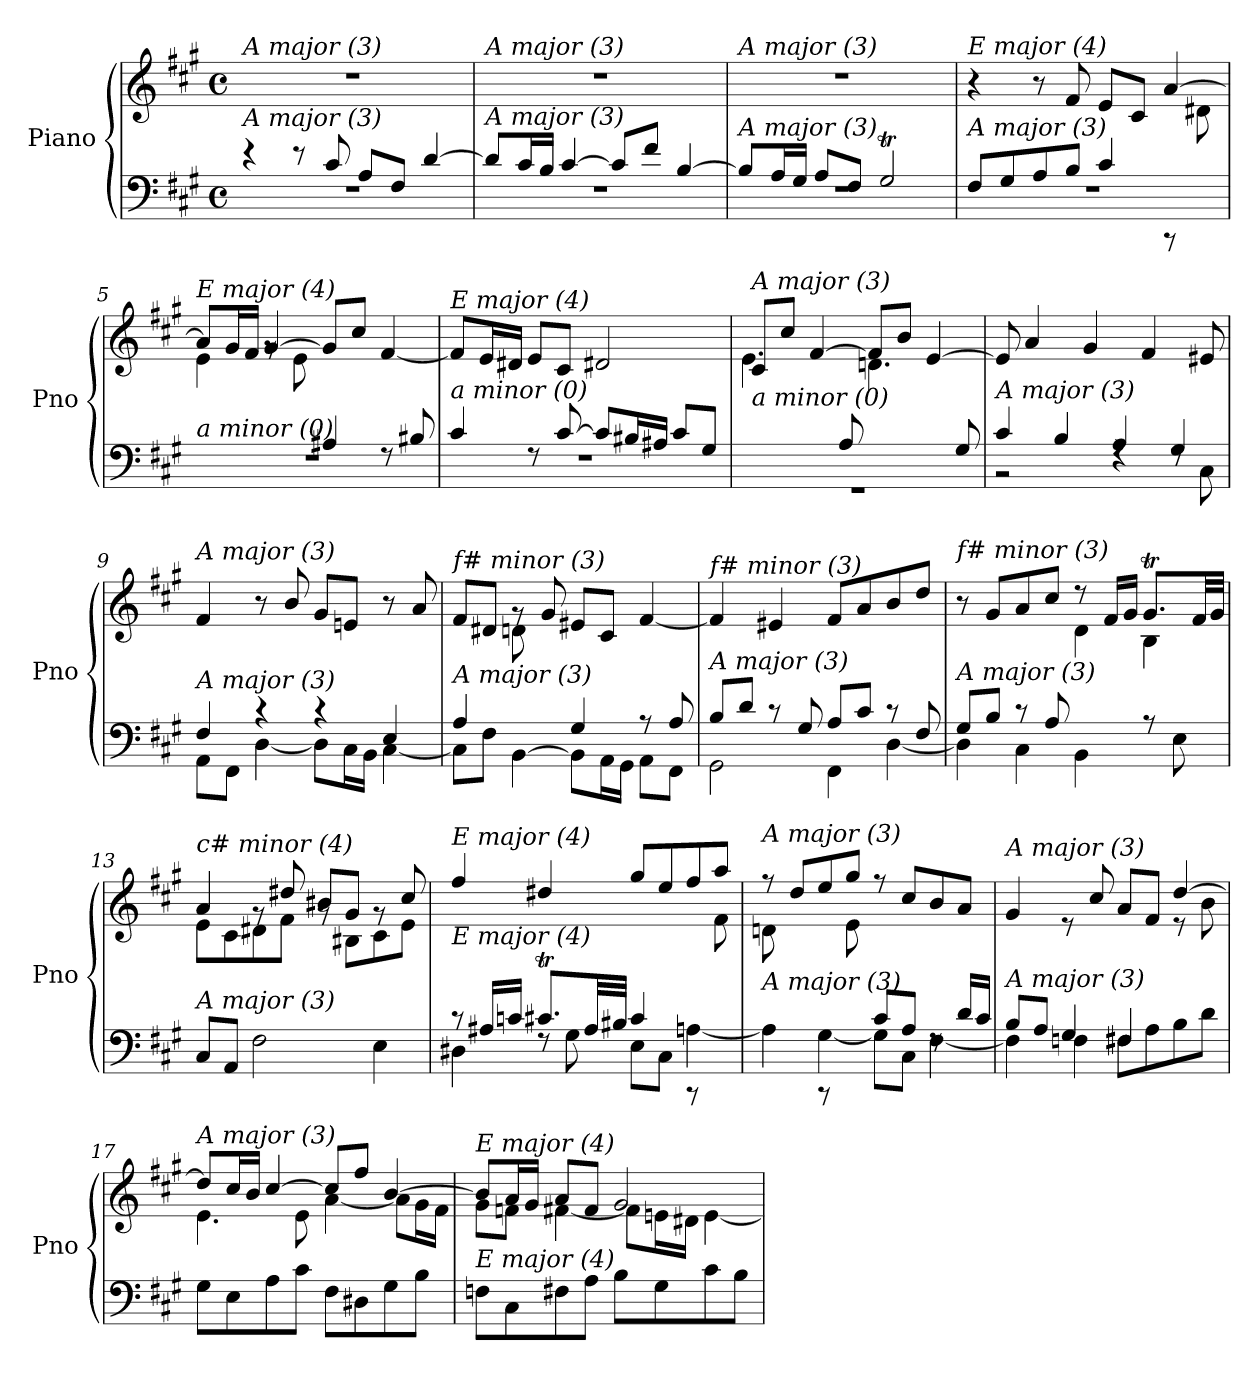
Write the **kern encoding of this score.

**kern	**kern
*part1	*part1
*staff2	*staff1
*I"Piano	*
*I'Pno	*
*clefF4	*clefG2
*k[f#c#g#]	*k[f#c#g#]
*M4/4	*M4/4
*met(c)	*met(c)
=1	=1
*^	*
!	!	!LO:TX:i:t=A major (3)
!LO:TX:i:t=A major (3)	!	!
4r	1rF	1r
8r	.	.
8c#/	.	.
8A/L	.	.
8F#/J	.	.
[4d/	.	.
=2	=2	=2
!	!	!LO:TX:i:t=A major (3)
!LO:TX:i:t=A major (3)	!	!
8d/L]	1rF	1r
16c#/L	.	.
16B/JJ	.	.
[4c#/	.	.
8c#/L]	.	.
8f#/J	.	.
[4B/	.	.
=3	=3	=3
!	!	!LO:TX:i:t=A major (3)
!LO:TX:i:t=A major (3)	!	!
8B/L]	1rF	1r
16A/L	.	.
16G#/JJ	.	.
8A/L	.	.
8F#/J	.	.
2G#t/	.	.
=4	=4	=4
*	*	*^
!	!	!LO:TX:i:t=E major (4)	!
!LO:TX:i:t=A major (3)	!	!	!
8F#/L	1rF	4r	2..ryy
8G#/	.	.	.
8A/	.	8r	.
8B/J	.	8f#/	.
4c#/	.	8e/L	.
.	.	8c#/J	.
8rCC	.	[4a/	.
8ryy	.	.	8d#X\
=5	=5	=5	=5
*	*^	*	*
!	!	!	!LO:TX:i:t=E major (4)	!
!LO:TX:i:t=a minor (0)	!	!	!	!
2ryy	2ryy	1rF	8a/L]	4e\
.	.	.	16g#/L	.
.	.	.	16f#/JJ	.
.	.	.	[4g#/	8rg
.	.	.	.	8e\
2ryy	4A#X/	.	8g#/L]	2ryy
.	.	.	8cc#/J	.
.	8rF	.	[4f#/	.
.	8B#Xi/	.	.	.
*	*v	*v	*	*
*	*	*v	*v
!!LO:LB:g=z
=6	=6	=6
!	!	!LO:TX:i:t=E major (4)
!LO:TX:i:t=a minor (0)	!	!
4c#/	1rF	8f#/L]
.	.	16e/L
.	.	16d#X/JJ
8rF	.	8e/L
[8c#/	.	8c#/J
8c#/L]	.	2d#X/
16B#Xi/L	.	.
16A#X/JJ	.	.
8c#j/L	.	.
8G#/J	.	.
=7	=7	=7
*	*	*^
!	!	!LO:TX:i:t=A major (3)	!
!LO:TX:i:t=a minor (0)	!	!	!
4.ryy	1rGG	8c#/L	4.e\
.	.	8cc#/J	.
.	.	[4f#/	.
8A/	.	.	8ryy
4.ryy	.	8f#/L]	4.dn\
.	.	8b/J	.
.	.	[4e/	.
8G#/	.	.	8ryy
=8	=8	=8	=8
!	!	!LO:TX:i:t=f# minor (3)	!
!LO:TX:i:t=A major (3)	!	!	!
*	*	*v	*v
4c#/	2r	8e/]
.	.	4a/
4B/	.	.
.	.	4g#/
4A/	4rF	.
.	.	4f#/
4G#/	8rF	.
.	8C#\	8e#X/
=9	=9	=9
!	!	!LO:TX:i:t=A major (3)
!LO:TX:i:t=A major (3)	!	!
4F#/	8AA\L	4f#/
.	8FF#\J	.
4r	[4D\	8r
.	.	8b/
4r	8D\L]	8g#/L
.	16C#\L	8en/J
.	16BB\JJ	.
4E/	[4C#\	8r
.	.	8a/
!!LO:LB:g=z
=10	=10	=10
*	*^	*^
!	!	!	!LO:TX:i:t=f# minor (3)	!
!LO:TX:i:t=A major (3)	!	!	!	!
4ryy	4A/	8C#\L]	8f#/L	4ryy
.	.	8F#\J	8d#X/J	.
8ryy	4ryy	[4BB\	8rg	8dn\L
8B/J	.	.	8g#/	8ryy
2ryy	4G#/	8BB\L]	8e#X/L	2ryy
.	.	16AA\L	8c#/J	.
.	.	16GG#\JJ	.	.
.	8r	8AA\L	[4f#/	.
.	8A/	8FF#\J	.	.
*	*	*	*v	*v
=11	=11	=11	=11
!	!	!	!LO:TX:i:t=f# minor (3)
!LO:TX:i:t=A major (3)	!	!	!
*	*v	*v	*
8B/L	2GG#\	4f#/]
8d/J	.	.
8r	.	4e#X/
8G#/	.	.
8A/L	4FF#\	8f#/L
8c#/J	.	8a/
8r	[4D\	8b/
8F#/	.	8dd/J
=12	=12	=12
*	*	*^
!	!	!LO:TX:i:t=f# minor (3)	!
!LO:TX:i:t=A major (3)	!	!	!
8G#/L	4D\]	8r	2ryy
8B/J	.	8g#/L	.
8r	4C#\	8a/	.
8A/	.	8cc#/J	.
2ryy	4BB\	8rdd	4d\
.	.	16f#/LL	.
.	.	16g#/JJ	.
.	8rA	8.g#t/L	4B\
.	8E\	.	.
.	.	32f#/LL	.
.	.	32g#/JJJ	.
*v	*v	*	*
=13	=13	=13
!	!LO:TX:i:t=c# minor (4)	!
!LO:TX:i:t=A major (3)	!	!
8C#/L	4a/	8e\L
8AA/J	.	8c#\
2F#\	8rg	8d#X\
.	8dd#X/	8f#\J
.	8b#X/L	8rg
.	8g#/J	8B#X\L
4E\	8rg	8c#\
.	8cc#/	8e\J
!!LO:LB:g=z	!!
=14	=14	=14
*^	*	*
!	!	!LO:TX:i:t=E major (4)	!
!LO:TX:i:t=E major (4)	!	!	!
8r	4D#X\	4ff#/	2..ryy
16A#X/LL	.	.	.
16cnj/JJ	.	.	.
8.c#tj/L	8rF	4dd#X/	.
.	8G#\	.	.
32A#/LL	.	.	.
32B#i/JJJ	.	.	.
4c#/	8E\L	8gg#/L	.
.	8C#\J	8ee/	.
8rCC	[4An\	8ff#/	.
8ryy	.	8aa/J	8f#\
=15	=15	=15	=15
!	!	!LO:TX:i:t=A major (3)	!
!LO:TX:i:t=A major (3)	!	!	!
8ryy	4A\]	8rff	8dn\L
8B/J	.	8dd/L	4ryy
8rCC	[4G#\	8ee/	.
8ryy	.	8gg#/J	8e\
8c#/L	8G#\L]	8rff	2ryy
8A/J	8C#\J	8cc#/L	.
8rF	[4F#\	8b/	.
16d/LL	.	8a/J	.
16c#/JJ	.	.	.
=16	=16	=16	=16
*	*^	*	*
!	!	!	!LO:TX:i:t=A major (3)	!
!LO:TX:i:t=A major (3)	!	!	!	!
2.ryy	8B/L	4F#\]	4g#/	2.ryy
.	8A/J	.	.	.
.	4G#/	4Fnj\	8re	.
.	.	.	8cc#/	.
.	4F#/	8F#\L	8a/L	.
.	.	8A\	8f#/J	.
4ryy	4ryy	8B\	[4dd/	8r
.	.	8d\J	.	8b\
=17	=17	=17	=17	=17
!	!	!	!LO:TX:i:t=A major (3)	!
!LO:TX:i:t=E major (4)	!	!	!	!
*v	*v	*v	*	*
8G#\L	8dd/L]	4.e\
8E\	16cc#/L	.
.	16b/JJ	.
8A\	[4cc#/	.
8c#\J	.	8e\
8F#\L	8cc#/L]	[4a\
8D#X\	8ff#/J	.
8G#\	[4b/	8a\L]
8B\J	.	16g#\L
.	.	16f#\JJ
!!LO:LB:g=z	!!
=18	=18	=18
!	!LO:TX:i:t=E major (4)	!
!LO:TX:i:t=E major (4)	!	!
8Fnj\L	8b/L]	8g#\L
8C#\	16a/L	8fnj\J
.	16g#/JJ	.
8F#\	8a/L	[4f#\
8A\J	8f#/J	.
8B\L	2g#/	8f#\L]
8G#\	.	16en\L
.	.	16d#X\JJ
8c#\	.	[4e\
8B\J	.	.
*	*v	*v
=	=
*-	*-
